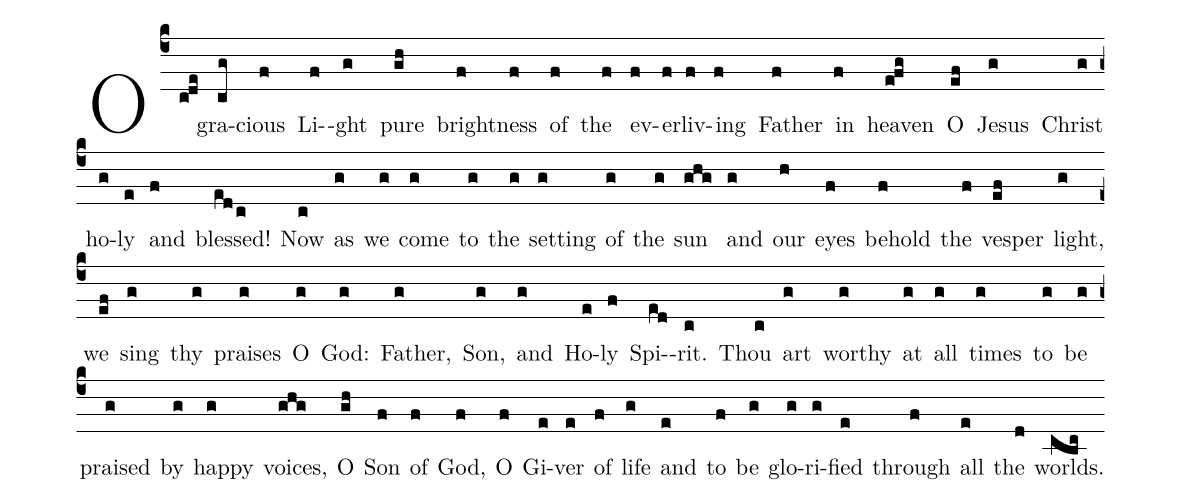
%%
(c4)

O(cde) gra(cg)-cious(f) Li(f)-ght(g)
pure(gh) bright(f)ness(f) of(f) the(f) ev(f)er(f)liv(f)ing(f) Father(f) in(f) heaven(efg)
O(ef) Jesus(g) Christ(g) ho(g)-ly(e) and(f) blessed!(edc)
Now(c) as(g) we(g) come(g) to(g) the(g) setting(g) of(g) the(g) sun(ghg)
and(g) our(h) eyes(f) behold(f) the(f) vesper(ef) light,(g)

we(ef) sing(g) thy(g) praises(g) O(g) God:(g) Father,(g) Son,(g) and(g) Ho(e)-ly(f) Spi(ed)-rit.(c)

Thou(c) art(g) worthy(g) at(g) all(g) times(g) to(g) be(g) praised(g) by(g) happy(g) voices,(ghg) O(gh) Son(f) of(f) God,(f) O(f) Gi(e)-ver(e) of(f) life(g) and(e) to(f) be(g) glo(g)-ri(g)-fied(e) through(f) all(e) the(d) worlds.(cbc)
